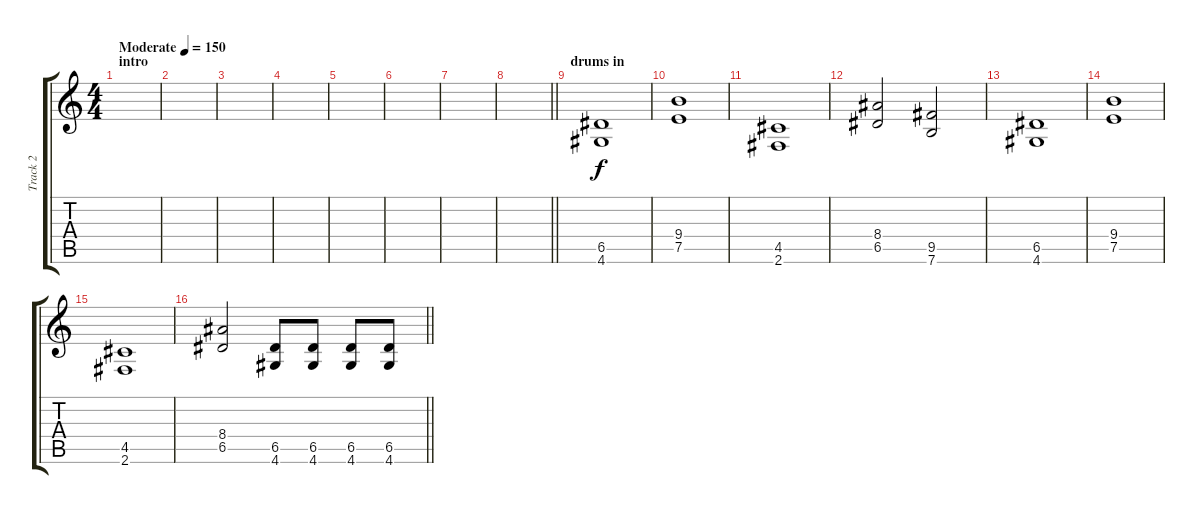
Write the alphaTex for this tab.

\track ("Track 2" "Track 2") {instrument distortionguitar}
\staff {score tabs}
\tuning (E4 B3 G3 D3 A2 E2) {hide}
\ts (4 4)
\section ("" "intro")
\tempo (150 "Moderate")
\clef g2
\ks c
|
|
|
|
|
|
|
\barLineRight lightlight
|
\section ("" "drums in")
(6.5 4.6).1 |
(9.4 7.5).1 |
(4.5 2.6).1 |
(8.4 6.5).2 (9.5 7.6).2 |
(6.5 4.6).1 |
(9.4 7.5).1 |
(4.5 2.6).1 |
\barLineRight lightlight
(8.4 6.5).2 (6.5 4.6).8 (6.5 4.6).8 (6.5 4.6).8 (6.5 4.6).8
